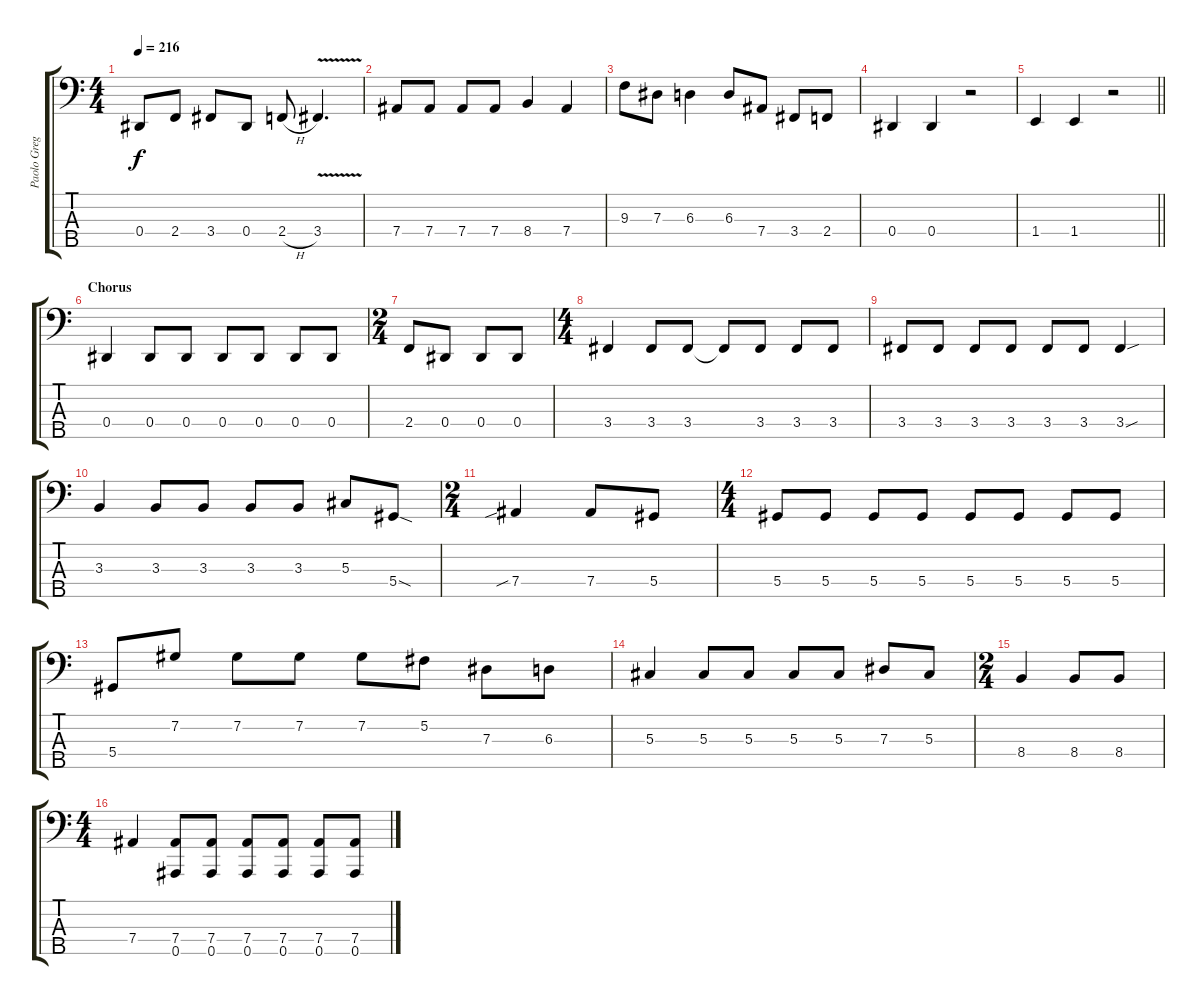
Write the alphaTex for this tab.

\track ("Paolo Gregoletto (Bass Guitar)" "Paolo Greg") {instrument electricbasspick}
\staff {score tabs}
\tuning (Gb2 Db2 Ab1 Eb1 Bb0) {hide}
\ts (4 4)
\tempo 216
\clef f4
\ks c
0.4.8{dy f} 2.4.8 3.4.8 0.4.8 2.4{h}.8 3.4{v}.4{d} |
7.4.8 7.4.8 7.4.8 7.4.8 8.4.4 7.4.4 |
9.3.8 7.3.8 6.3.4 6.3.8 7.4.8 3.4.8 2.4.8 |
0.4.4 0.4.4 r.2 |
\barLineRight lightlight
1.4.4 1.4.4 r.2 |
\section ("" "Chorus")
0.4.4 0.4.8 0.4.8 0.4.8 0.4.8 0.4.8 0.4.8 |
\ts (2 4)
2.4.8 0.4.8 0.4.8 0.4.8 |
\ts (4 4)
3.4.4 3.4.8 3.4.8 3.4{t}.8 3.4.8 3.4.8 3.4.8 |
3.4.8 3.4.8 3.4.8 3.4.8 3.4.8 3.4.8 3.4{sou}.4 |
3.3.4 3.3.8 3.3.8 3.3.8 3.3.8 5.3.8 5.4{sod}.8 |
\ts (2 4)
7.4{sib}.4 7.4.8 5.4.8 |
\ts (4 4)
5.4.8 5.4.8 5.4.8 5.4.8 5.4.8 5.4.8 5.4.8 5.4.8 |
5.4.8 7.2.8 7.2.8 7.2.8 7.2.8 5.2.8 7.3.8 6.3.8 |
5.3.4 5.3.8 5.3.8 5.3.8 5.3.8 7.3.8 5.3.8 |
\ts (2 4)
8.4.4 8.4.8 8.4.8 |
\ts (4 4)
7.4.4 (7.4 0.5).8 (7.4 0.5).8 (7.4 0.5).8 (7.4 0.5).8 (7.4 0.5).8 (7.4 0.5).8
